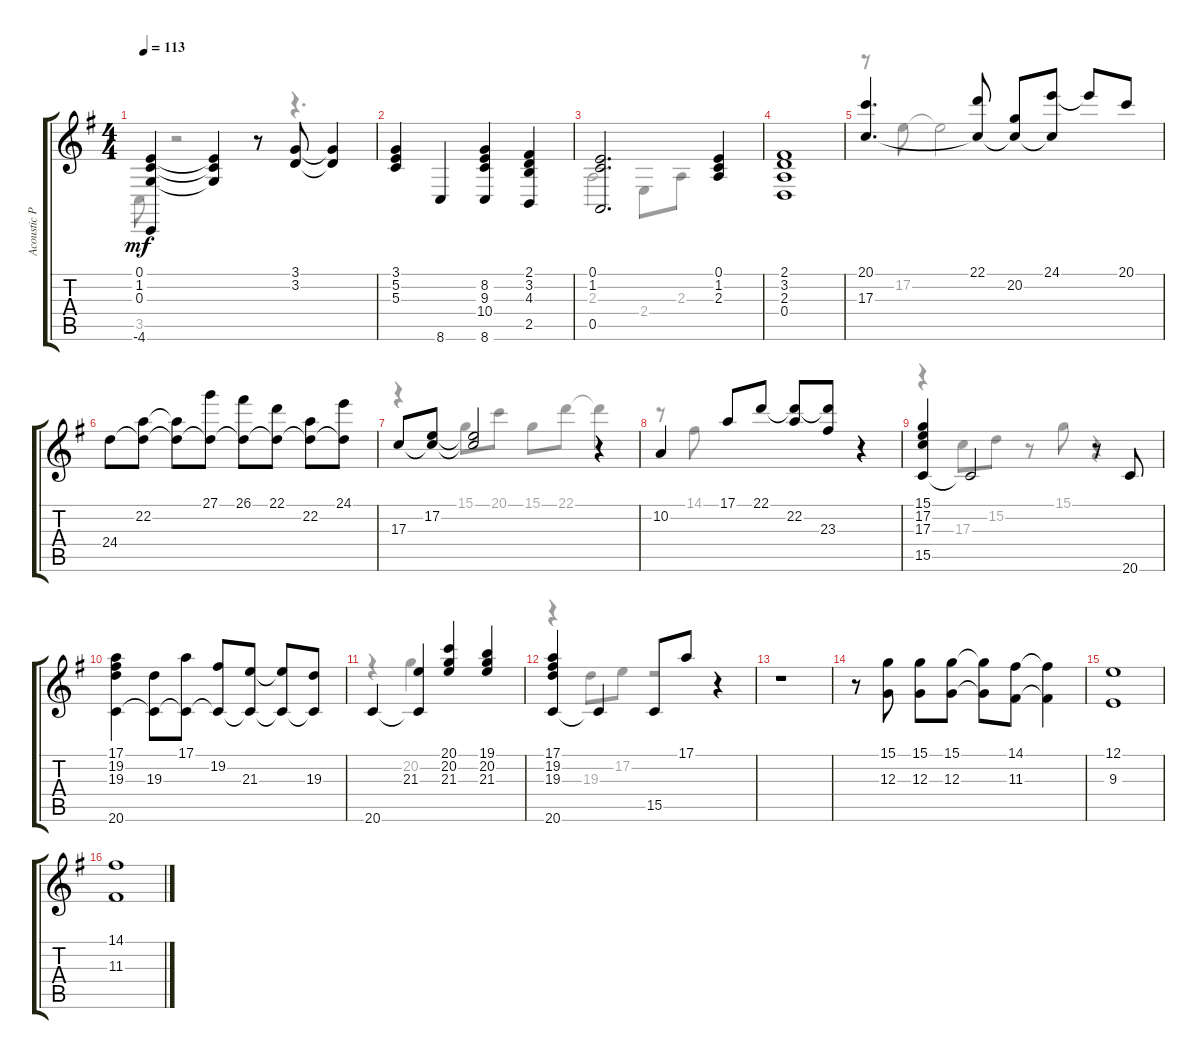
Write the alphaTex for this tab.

\track ("Acoustic Piano" "Acoustic P") {instrument acousticgrandpiano}
\staff {score tabs}
\tuning (E4 B3 G3 D3 A2 E2) {hide}
\voice
\ts (4 4)
\tempo 113
\clef g2
\ks eminor
(0.1 1.2 0.3 -4.6).4{dy mf} (0.1{t} 1.2{t} 0.3{t}).4 r.8 (3.1 3.2).8 (3.1{t} 3.2{t}).4 |
(3.1 5.2 5.3).4 8.6.4 (8.2 9.3 10.4 8.6).4 (2.1 3.2 4.3 2.5).4 |
(0.1 1.2 0.5).2{d} (0.1 1.2 2.3).4 |
(2.1 3.2 2.3 0.4).1 |
(20.1 17.3).4{d} (22.1 17.3{t}).8 (20.2 17.3{t}).8 (24.1 17.3{t}).8 24.1{t}.8 20.1.8 |
24.4.8 (22.2 24.4{t}).8 (22.2{t} 24.4{t}).8 (27.1 24.4{t}).8 (26.1 24.4{t}).8 (22.1 24.4{t}).8 (22.2 24.4{t}).8 (24.1 24.4{t}).8 |
17.3.8 (17.2 17.3{t}).8 (17.2{t} 17.3{t}).2 r.4 |
10.2.4 17.1.8 22.1.8 (22.1{t} 22.2).8 (22.1{t} 23.3).8 r.4 |
(15.1 17.2 17.3 15.5).4 15.5{t}.2 r.8 20.6.8 |
(17.1 19.2 19.3 20.6).4 (19.3 20.6{t}).8 (17.1 20.6{t}).8 (19.2 20.6{t}).8 (21.3 20.6{t}).8 (21.3{t} 20.6{t}).8 (19.3 20.6{t}).8 |
20.6.4 (21.3 20.6{t}).4 (20.1 20.2 21.3).4 (19.1 20.2 21.3).4 |
(17.1 19.2 19.3 20.6).4 20.6{t}.4 15.5.8 17.1.8 r.4 |
r.1 |
r.8 (15.1 12.3).8 (15.1 12.3).8 (15.1 12.3).8 (15.1{t} 12.3{t}).8 (14.1 11.3).8 (14.1{t} 11.3{t}).4 |
(12.1 9.3).1 |
(14.1 11.3).1
\voice
\clef g2
\ottava regular
\simile none
\ks eminor
3.5.8{dy mf} r.2 r.4{d} |
|
2.3.2 2.4.8 2.3.8 |
|
r.8 17.2.8 17.2{t}.2 |
|
r.4 15.1.8 20.1.8 15.1.8 22.1.8 22.1{t}.4 |
r.8 14.1.8 |
r.4 17.3.8 15.2.8 r.8 15.1.8 r.4 |
|
r.4 20.2.4 |
r.4 19.3.8 17.2.8 r.2 |
|
|
|
